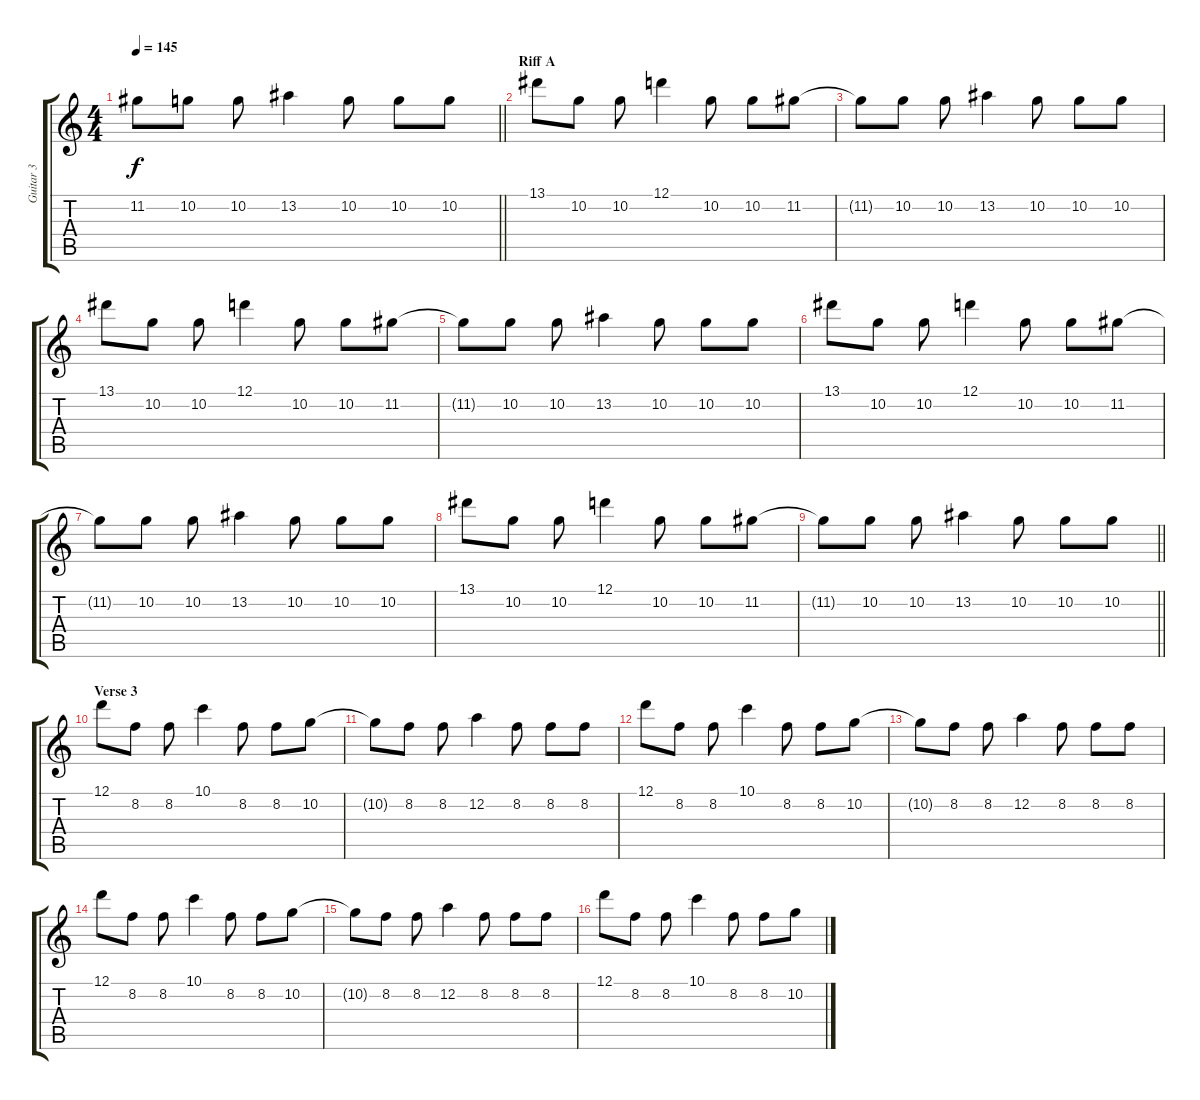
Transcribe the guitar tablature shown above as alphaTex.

\track ("Guitar 3" "Guitar 3") {instrument distortionguitar}
\staff {score tabs}
\tuning (D4 A3 F3 C3 G2 D2) {hide}
\ts (4 4)
\tempo 145
\clef g2
\barLineRight lightlight
\ks c
11.2{t}.8{dy f} 10.2.8 10.2.8 13.2.4 10.2.8 10.2.8 10.2.8 |
\section ("" "Riff A")
13.1.8 10.2.8 10.2.8 12.1.4 10.2.8 10.2.8 11.2.8 |
11.2{t}.8 10.2.8 10.2.8 13.2.4 10.2.8 10.2.8 10.2.8 |
13.1.8 10.2.8 10.2.8 12.1.4 10.2.8 10.2.8 11.2.8 |
11.2{t}.8 10.2.8 10.2.8 13.2.4 10.2.8 10.2.8 10.2.8 |
13.1.8 10.2.8 10.2.8 12.1.4 10.2.8 10.2.8 11.2.8 |
11.2{t}.8 10.2.8 10.2.8 13.2.4 10.2.8 10.2.8 10.2.8 |
13.1.8 10.2.8 10.2.8 12.1.4 10.2.8 10.2.8 11.2.8 |
\barLineRight lightlight
11.2{t}.8 10.2.8 10.2.8 13.2.4 10.2.8 10.2.8 10.2.8 |
\section ("" "Verse 3")
12.1.8 8.2.8 8.2.8 10.1.4 8.2.8 8.2.8 10.2.8 |
10.2{t}.8 8.2.8 8.2.8 12.2.4 8.2.8 8.2.8 8.2.8 |
12.1.8 8.2.8 8.2.8 10.1.4 8.2.8 8.2.8 10.2.8 |
10.2{t}.8 8.2.8 8.2.8 12.2.4 8.2.8 8.2.8 8.2.8 |
12.1.8 8.2.8 8.2.8 10.1.4 8.2.8 8.2.8 10.2.8 |
10.2{t}.8 8.2.8 8.2.8 12.2.4 8.2.8 8.2.8 8.2.8 |
12.1.8 8.2.8 8.2.8 10.1.4 8.2.8 8.2.8 10.2.8
